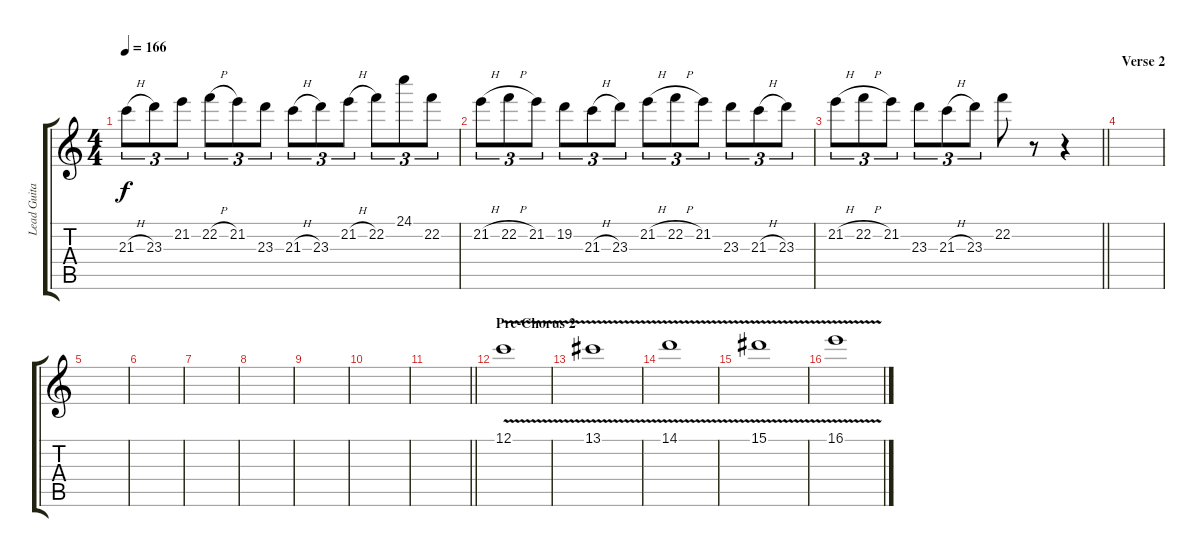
\track ("Lead Guitar 1" "Lead Guita") {instrument distortionguitar}
\staff {score tabs}
\tuning (C4 G3 Eb3 Bb2 F2 C2) {hide}
\ts (4 4)
\tempo 166
\clef g2
\ks c
21.3{h}.8{tu (3 2) dy f} 23.3.8{tu (3 2)} 21.2.8{tu (3 2)} 22.2{h}.8{tu (3 2)} 21.2.8{tu (3 2)} 23.3.8{tu (3 2)} 21.3{h}.8{tu (3 2)} 23.3.8{tu (3 2)} 21.2{h}.8{tu (3 2)} 22.2.8{tu (3 2)} 24.1.8{tu (3 2)} 22.2.8{tu (3 2)} |
21.2{h}.8{tu (3 2)} 22.2{h}.8{tu (3 2)} 21.2.8{tu (3 2)} 19.2.8{tu (3 2)} 21.3{h}.8{tu (3 2)} 23.3.8{tu (3 2)} 21.2{h}.8{tu (3 2)} 22.2{h}.8{tu (3 2)} 21.2.8{tu (3 2)} 23.3.8{tu (3 2)} 21.3{h}.8{tu (3 2)} 23.3.8{tu (3 2)} |
\barLineRight lightlight
21.2{h}.8{tu (3 2)} 22.2{h}.8{tu (3 2)} 21.2.8{tu (3 2)} 23.3.8{tu (3 2)} 21.3{h}.8{tu (3 2)} 23.3.8{tu (3 2)} 22.2.8 r.8 r.4 |
\section ("" "Verse 2")
|
|
|
|
|
|
|
\barLineRight lightlight
|
\section ("" "Pre-Chorus 2")
12.1{v}.1 |
13.1{v}.1 |
14.1{v}.1 |
15.1{v}.1 |
16.1{v}.1
